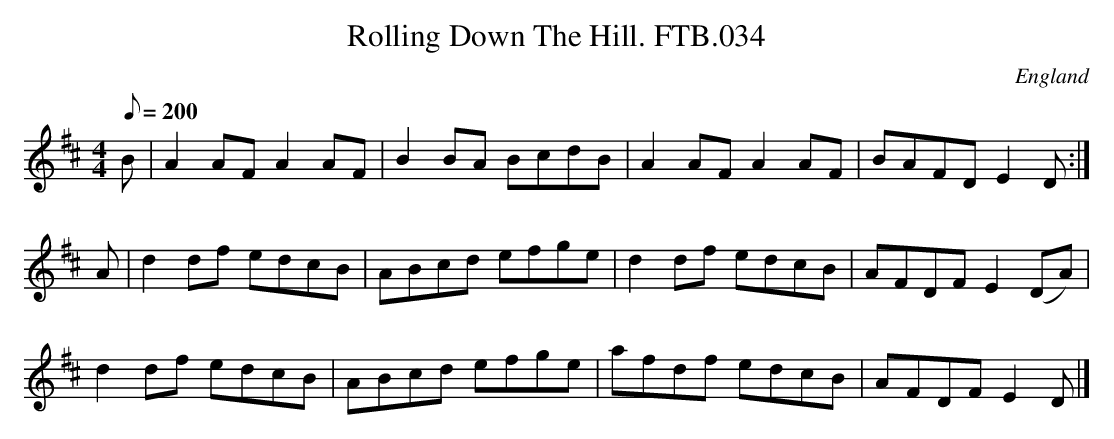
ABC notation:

X:1
T:Rolling Down The Hill. FTB.034
M:4/4
Q:200
O:England
K:D
B|A2AFA2AF|B2BA BcdB|A2AFA2AF|BAFDE2D:|
A|d2df edcB|ABcd efge|d2df edcB|AFDFE2(DA)|
d2df edcB|ABcd efge|afdf edcB|AFDFE2D|]
